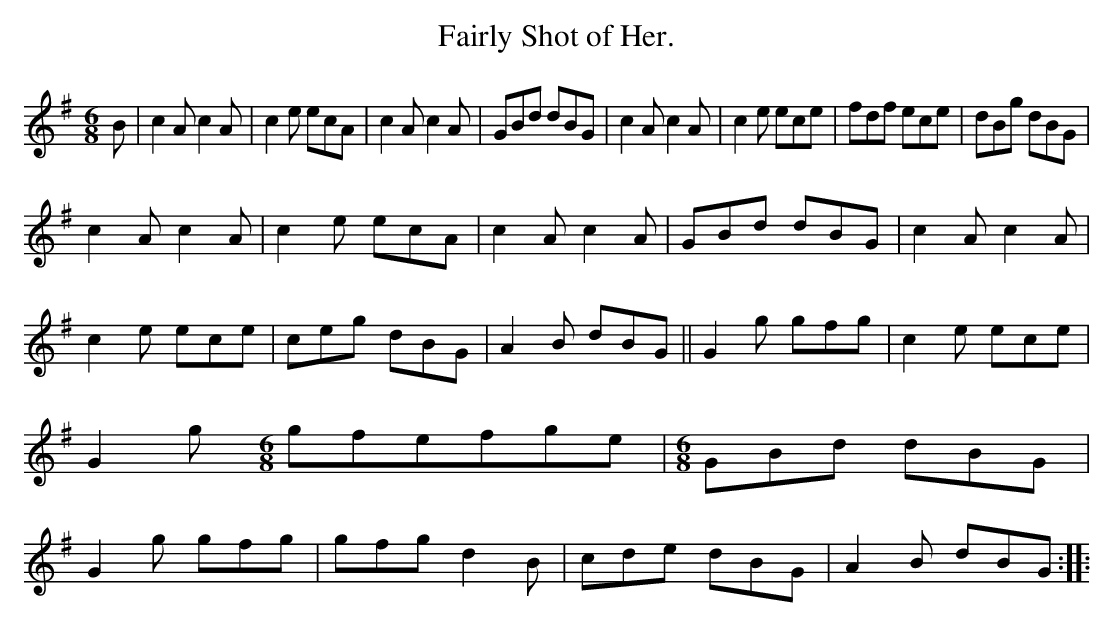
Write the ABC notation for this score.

X:1
T:Fairly Shot of Her.
M:6/8
K:G
B| c2 A c2 A |c2 e ecA| c2 A c2 A| GBd dBG| c2 A c2 A | c2 e ece | fdf ece |\
dBg dBG |
c2 A c2 A |c2 e ecA| c2 A c2 A| GBd dBG| c2 A c2 A | c2 e ece | ceg dBG | A2B dBG||\
G2 g gfg | c2 e ece | G2 g \
M:6/8
gfefge|\
M:6/8
GBd dBG| G2 g gfg |gfg d2 B| cde dBG| A2 B dBG:|
|:
